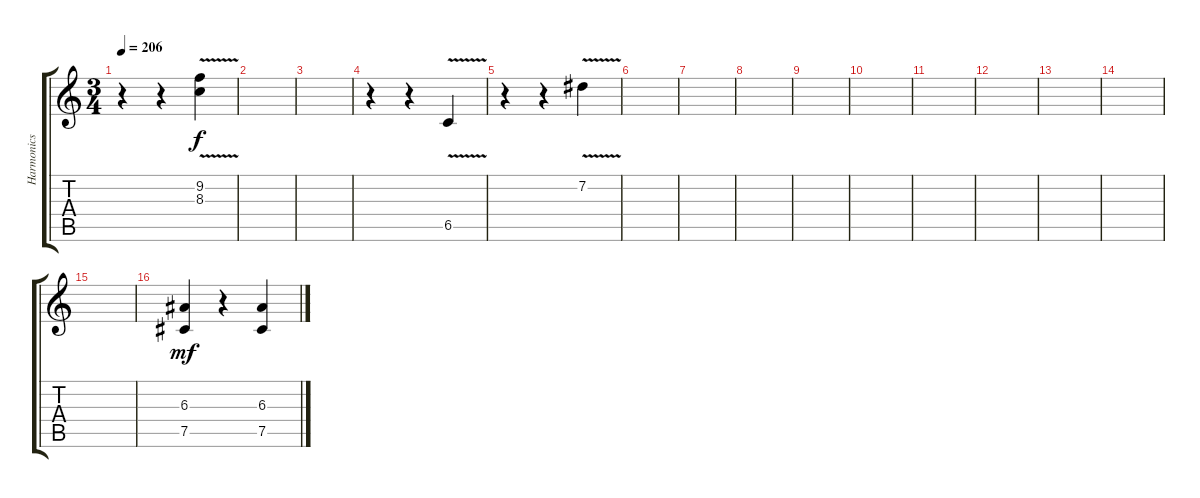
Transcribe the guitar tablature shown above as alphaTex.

\track ("Harmonics" "Harmonics") {instrument guitarharmonics}
\staff {score tabs}
\tuning (Db4 Ab3 E3 B2 Gb2 Db2) {hide}
\ts (3 4)
\tempo 206
\clef g2
\ks c
r.4{dy f} r.4 (9.2{v} 8.3{v}).4 |
|
|
r.4 r.4 6.5{v}.4 |
r.4 r.4 7.2{v}.4 |
|
|
|
|
|
|
|
|
|
|
(6.3 7.5).4{dy mf} r.4 (6.3 7.5).4
